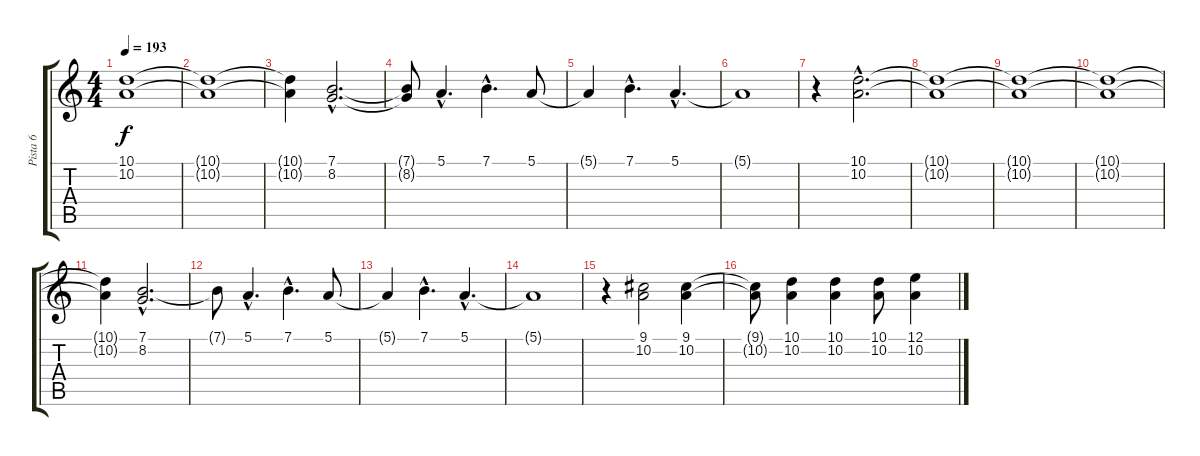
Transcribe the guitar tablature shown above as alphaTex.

\track ("Pista 6" "Pista 6") {instrument choiraahs}
\staff {score tabs}
\tuning (E4 B3 G3 D3 A2 E2) {hide}
\ts (4 4)
\tempo 193
\clef g2
\ks c
(10.1{t} 10.2{t}).1{dy f} |
(10.1{t} 10.2{t}).1 |
(10.1{t} 10.2{t}).4 (7.1{hac} 8.2{hac}).2{d} |
(7.1{t} 8.2{t}).8 5.1{hac}.4{d} 7.1{hac}.4{d} 5.1.8 |
5.1{t}.4 7.1{hac}.4{d} 5.1{hac}.4{d} |
5.1{t}.1 |
r.4 (10.1{hac} 10.2{hac}).2{d} |
(10.1{t} 10.2{t}).1 |
(10.1{t} 10.2{t}).1 |
(10.1{t} 10.2{t}).1 |
(10.1{t} 10.2{t}).4 (7.1{hac} 8.2{hac}).2{d} |
7.1{t}.8 5.1{hac}.4{d} 7.1{hac}.4{d} 5.1.8 |
5.1{t}.4 7.1{hac}.4{d} 5.1{hac}.4{d} |
5.1{t}.1 |
r.4 (9.1 10.2).2{volume 6 instrument choiraahs} (9.1 10.2).4 |
(9.1{t} 10.2{t}).8 (10.1 10.2).4 (10.1 10.2).4 (10.1 10.2).8 (12.1 10.2).4
